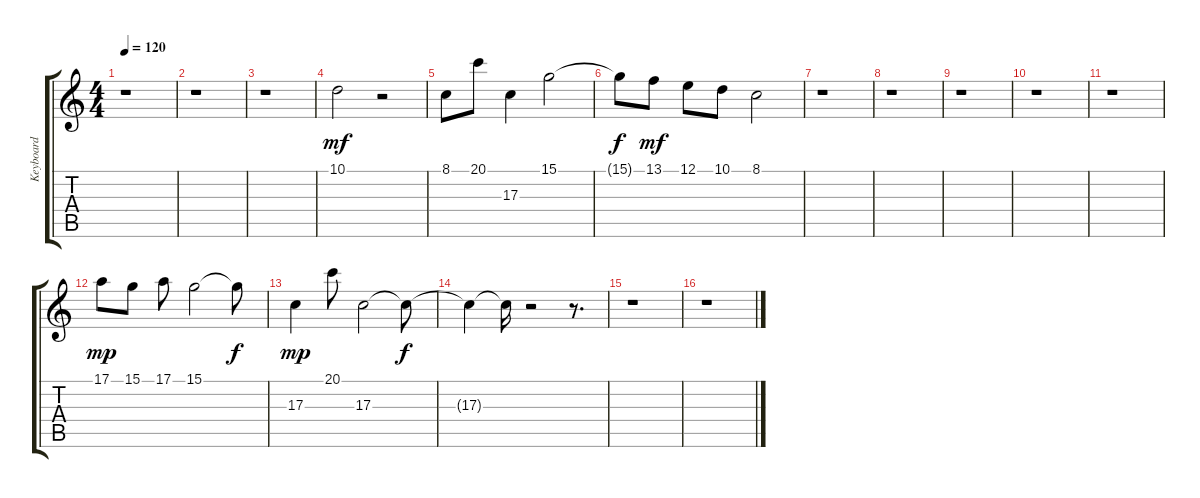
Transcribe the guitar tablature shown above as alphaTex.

\track ("Keyboard" "Keyboard") {instrument lead2sawtooth}
\staff {score tabs}
\tuning (E4 B3 G3 D3 A2 E2) {hide}
\ts (4 4)
\tempo 120
\clef g2
\ks c
r.1{dy f} |
r.1 |
r.1 |
10.1.2{dy mf} r.2 |
8.1.8 20.1.8 17.3.4 15.1.2 |
15.1{t}.8{dy f} 13.1.8{dy mf} 12.1.8 10.1.8 8.1.2 |
r.1 |
r.1 |
r.1 |
r.1 |
r.1 |
17.1.8{dy mp} 15.1.8 17.1.8 15.1.2 15.1{t}.8{dy f} |
17.3.4{dy mp} 20.1.8 17.3.2 17.3{t}.8{dy f} |
17.3{t}.4 17.3{t}.16 r.2 r.8{d} |
r.1 |
r.1
